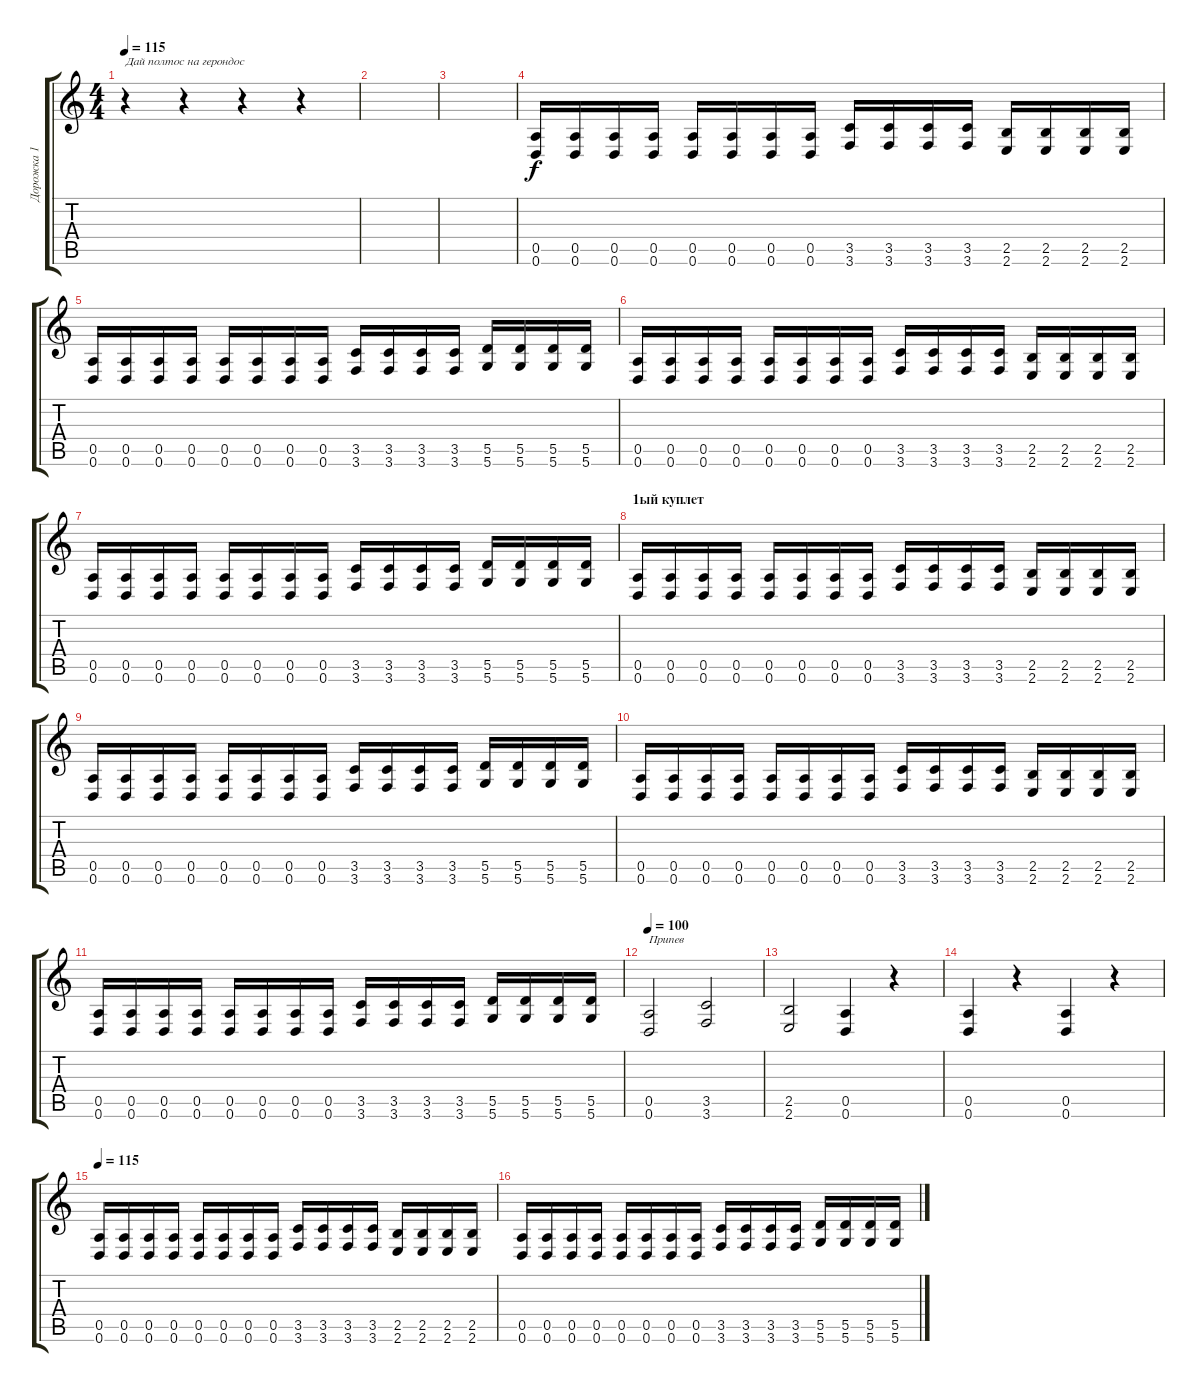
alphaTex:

\track ("Дорожка 1" "Дорожка 1") {instrument distortionguitar}
\staff {score tabs}
\tuning (E4 B3 G3 D3 A2 D2) {hide}
\ts (4 4)
\tempo 115
\clef g2
\ks c
r.4{txt "Дай полтос на герондос" dy f instrument distortionguitar} r.4 r.4 r.4 |
|
|
(0.5 0.6).16 (0.5 0.6).16 (0.5 0.6).16 (0.5 0.6).16 (0.5 0.6).16 (0.5 0.6).16 (0.5 0.6).16 (0.5 0.6).16 (3.5 3.6).16 (3.5 3.6).16 (3.5 3.6).16 (3.5 3.6).16 (2.5 2.6).16 (2.5 2.6).16 (2.5 2.6).16 (2.5 2.6).16 |
(0.5 0.6).16 (0.5 0.6).16 (0.5 0.6).16 (0.5 0.6).16 (0.5 0.6).16 (0.5 0.6).16 (0.5 0.6).16 (0.5 0.6).16 (3.5 3.6).16 (3.5 3.6).16 (3.5 3.6).16 (3.5 3.6).16 (5.5 5.6).16 (5.5 5.6).16 (5.5 5.6).16 (5.5 5.6).16 |
(0.5 0.6).16 (0.5 0.6).16 (0.5 0.6).16 (0.5 0.6).16 (0.5 0.6).16 (0.5 0.6).16 (0.5 0.6).16 (0.5 0.6).16 (3.5 3.6).16 (3.5 3.6).16 (3.5 3.6).16 (3.5 3.6).16 (2.5 2.6).16 (2.5 2.6).16 (2.5 2.6).16 (2.5 2.6).16 |
(0.5 0.6).16 (0.5 0.6).16 (0.5 0.6).16 (0.5 0.6).16 (0.5 0.6).16 (0.5 0.6).16 (0.5 0.6).16 (0.5 0.6).16 (3.5 3.6).16 (3.5 3.6).16 (3.5 3.6).16 (3.5 3.6).16 (5.5 5.6).16 (5.5 5.6).16 (5.5 5.6).16 (5.5 5.6).16 |
\section ("" "1ый куплет")
(0.5 0.6).16 (0.5 0.6).16 (0.5 0.6).16 (0.5 0.6).16 (0.5 0.6).16 (0.5 0.6).16 (0.5 0.6).16 (0.5 0.6).16 (3.5 3.6).16 (3.5 3.6).16 (3.5 3.6).16 (3.5 3.6).16 (2.5 2.6).16 (2.5 2.6).16 (2.5 2.6).16 (2.5 2.6).16 |
(0.5 0.6).16 (0.5 0.6).16 (0.5 0.6).16 (0.5 0.6).16 (0.5 0.6).16 (0.5 0.6).16 (0.5 0.6).16 (0.5 0.6).16 (3.5 3.6).16 (3.5 3.6).16 (3.5 3.6).16 (3.5 3.6).16 (5.5 5.6).16 (5.5 5.6).16 (5.5 5.6).16 (5.5 5.6).16 |
(0.5 0.6).16 (0.5 0.6).16 (0.5 0.6).16 (0.5 0.6).16 (0.5 0.6).16 (0.5 0.6).16 (0.5 0.6).16 (0.5 0.6).16 (3.5 3.6).16 (3.5 3.6).16 (3.5 3.6).16 (3.5 3.6).16 (2.5 2.6).16 (2.5 2.6).16 (2.5 2.6).16 (2.5 2.6).16 |
(0.5 0.6).16 (0.5 0.6).16 (0.5 0.6).16 (0.5 0.6).16 (0.5 0.6).16 (0.5 0.6).16 (0.5 0.6).16 (0.5 0.6).16 (3.5 3.6).16 (3.5 3.6).16 (3.5 3.6).16 (3.5 3.6).16 (5.5 5.6).16 (5.5 5.6).16 (5.5 5.6).16 (5.5 5.6).16 |
\tempo 100
(0.5 0.6).2{txt "Припев"} (3.5 3.6).2 |
(2.5 2.6).2 (0.5 0.6).4 r.4 |
(0.5 0.6).4 r.4 (0.5 0.6).4 r.4 |
\tempo 115
(0.5 0.6).16 (0.5 0.6).16 (0.5 0.6).16 (0.5 0.6).16 (0.5 0.6).16 (0.5 0.6).16 (0.5 0.6).16 (0.5 0.6).16 (3.5 3.6).16 (3.5 3.6).16 (3.5 3.6).16 (3.5 3.6).16 (2.5 2.6).16 (2.5 2.6).16 (2.5 2.6).16 (2.5 2.6).16 |
(0.5 0.6).16 (0.5 0.6).16 (0.5 0.6).16 (0.5 0.6).16 (0.5 0.6).16 (0.5 0.6).16 (0.5 0.6).16 (0.5 0.6).16 (3.5 3.6).16 (3.5 3.6).16 (3.5 3.6).16 (3.5 3.6).16 (5.5 5.6).16 (5.5 5.6).16 (5.5 5.6).16 (5.5 5.6).16
